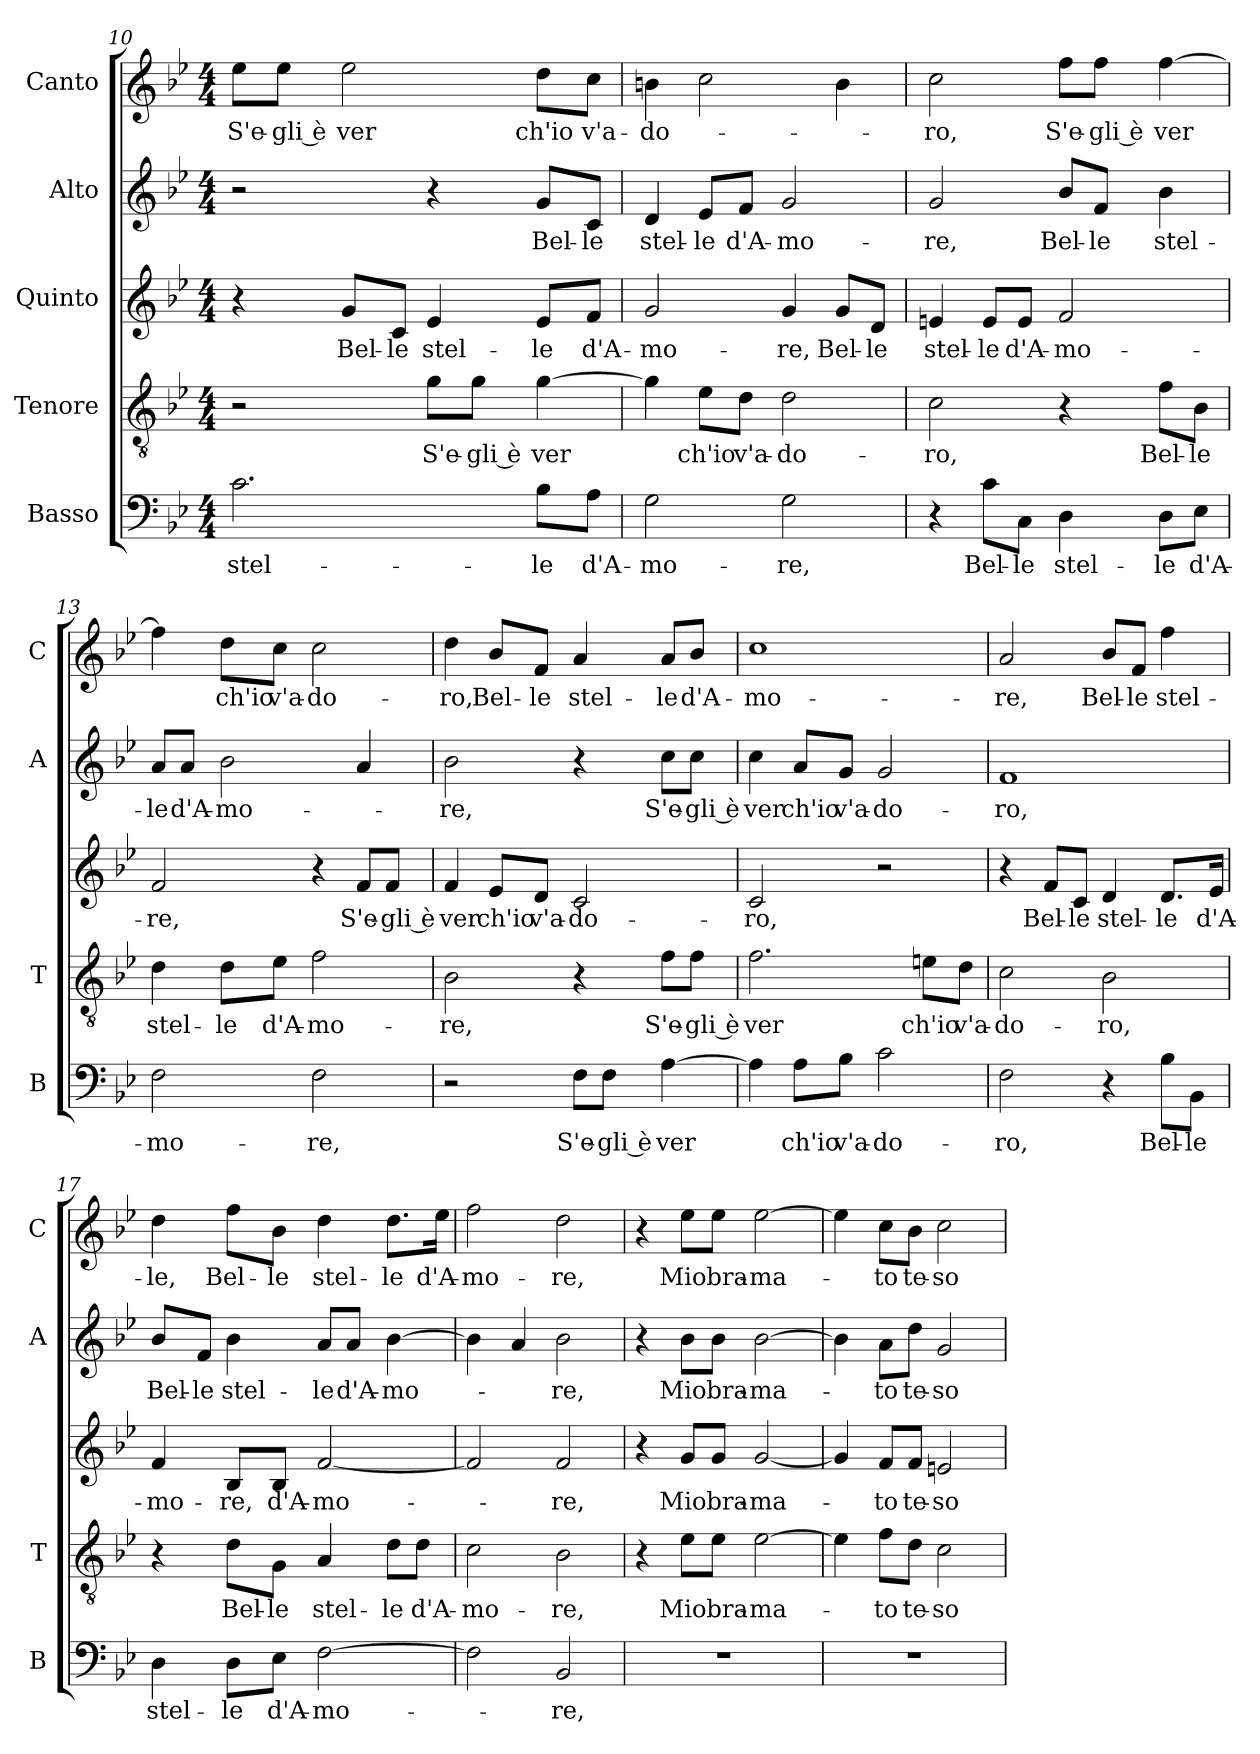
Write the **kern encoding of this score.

**kern	**text	**kern	**text	**kern	**text	**kern	**text	**kern	**text
*part5	*part5	*part4	*part4	*part3	*part3	*part2	*part2	*part1	*part1
*staff5	*staff5	*staff4	*staff4	*staff3	*staff3	*staff2	*staff2	*staff1	*staff1
*I"Basso	*	*I"Tenore	*	*I"Quinto	*	*I"Alto	*	*I"Canto	*
*I'B	*	*I'T	*	*	*	*I'A	*	*I'C	*
*clefF4	*	*clefGv2	*	*clefG2	*	*clefG2	*	*clefG2	*
*k[b-e-]	*	*k[b-e-]	*	*k[b-e-]	*	*k[b-e-]	*	*k[b-e-]	*
*B-:	*	*B-:	*	*B-:	*	*B-:	*	*B-:	*
*M4/4	*	*M4/4	*	*M4/4	*	*M4/4	*	*M4/4	*
=10	=10	=10	=10	=10	=10	=10	=10	=10	=10
!	!LO:LY:b	!	!	!	!	!	!	!	!LO:LY:b
2.c\	stel-	2r	.	4r	.	2r	.	8ee-\L	S'e-
!	!	!	!	!	!	!	!	!	!LO:LY:b
.	.	.	.	.	.	.	.	8ee-\J	-gli è
!	!	!	!	!	!LO:LY:b	!	!	!	!LO:LY:b
.	.	.	.	8g/L	Bel-	.	.	2ee-\	ver
!	!	!	!	!	!LO:LY:b	!	!	!	!
.	.	.	.	8c/J	-le	.	.	.	.
!	!	!	!LO:LY:b	!	!LO:LY:b	!	!	!	!
.	.	8g\L	S'e-	4e-/	stel-	4r	.	.	.
!	!	!	!LO:LY:b	!	!	!	!	!	!
.	.	8g\J	-gli è	.	.	.	.	.	.
!	!LO:LY:b	!	!LO:LY:b	!	!LO:LY:b	!	!LO:LY:b	!	!LO:LY:b
8B-\L	-le	[4g\	ver	8e-/L	-le	8g/L	Bel-	8dd\L	ch'io
!	!LO:LY:b	!	!	!	!LO:LY:b	!	!LO:LY:b	!	!LO:LY:b
8A\J	d'A-	.	.	8f/J	d'A-	8c/J	-le	8cc\J	v'a-
=11	=11	=11	=11	=11	=11	=11	=11	=11	=11
!	!LO:LY:b	!	!	!	!LO:LY:b	!	!LO:LY:b	!	!LO:LY:b
2G\	-mo-	4g\]	.	2g/	-mo-	4d/	stel-	4bn\	-do-
!	!	!	!LO:LY:b	!	!	!	!LO:LY:b	!	!
.	.	8e-\L	ch'io	.	.	8e-/L	-le	2cc\	.
!	!	!	!LO:LY:b	!	!	!	!LO:LY:b	!	!
.	.	8d\J	v'a-	.	.	8f/J	d'A-	.	.
!	!LO:LY:b	!	!LO:LY:b	!	!LO:LY:b	!	!LO:LY:b	!	!
2G\	-re,	2d\	-do-	4g/	-re,	2g/	-mo-	.	.
!	!	!	!	!	!LO:LY:b	!	!	!	!
.	.	.	.	8g/L	Bel-	.	.	4b\	.
!	!	!	!	!	!LO:LY:b	!	!	!	!
.	.	.	.	8d/J	-le	.	.	.	.
=12	=12	=12	=12	=12	=12	=12	=12	=12	=12
!	!	!	!LO:LY:b	!	!LO:LY:b	!	!LO:LY:b	!	!LO:LY:b
4r	.	2c\	-ro,	4en/	stel-	2g/	-re,	2cc\	-ro,
!	!LO:LY:b	!	!	!	!LO:LY:b	!	!	!	!
8c\L	Bel-	.	.	8e/L	-le	.	.	.	.
!	!LO:LY:b	!	!	!	!LO:LY:b	!	!	!	!
8C\J	-le	.	.	8e/J	d'A-	.	.	.	.
!	!LO:LY:b	!	!	!	!LO:LY:b	!	!LO:LY:b	!	!LO:LY:b
4D\	stel-	4r	.	2f/	-mo-	8b-/L	Bel-	8ff\L	S'e-
!	!	!	!	!	!	!	!LO:LY:b	!	!LO:LY:b
.	.	.	.	.	.	8f/J	-le	8ff\J	-gli è
!	!LO:LY:b	!	!LO:LY:b	!	!	!	!LO:LY:b	!	!LO:LY:b
8D\L	-le	8f\L	Bel-	.	.	4b-\	stel-	[4ff\	ver
!	!LO:LY:b	!	!LO:LY:b	!	!	!	!	!	!
8E-\J	d'A-	8B-\J	-le	.	.	.	.	.	.
!!LO:PB:g=z
=13	=13	=13	=13	=13	=13	=13	=13	=13	=13
!	!LO:LY:b	!	!LO:LY:b	!	!LO:LY:b	!	!LO:LY:b	!	!
2F\	-mo-	4d\	stel-	2f/	-re,	8a/L	-le	4ff\]	.
!	!	!	!	!	!	!	!LO:LY:b	!	!
.	.	.	.	.	.	8a/J	d'A-	.	.
!	!	!	!LO:LY:b	!	!	!	!LO:LY:b	!	!LO:LY:b
.	.	8d\L	-le	.	.	2b-\	-mo-	8dd\L	ch'io
!	!	!	!LO:LY:b	!	!	!	!	!	!LO:LY:b
.	.	8e-\J	d'A-	.	.	.	.	8cc\J	v'a-
!	!LO:LY:b	!	!LO:LY:b	!	!	!	!	!	!LO:LY:b
2F\	-re,	2f\	-mo-	4r	.	.	.	2cc\	-do-
!	!	!	!	!	!LO:LY:b	!	!	!	!
.	.	.	.	8f/L	S'e-	4a/	.	.	.
!	!	!	!	!	!LO:LY:b	!	!	!	!
.	.	.	.	8f/J	-gli è	.	.	.	.
=14	=14	=14	=14	=14	=14	=14	=14	=14	=14
!	!	!	!LO:LY:b	!	!LO:LY:b	!	!LO:LY:b	!	!LO:LY:b
2r	.	2B-\	-re,	4f/	ver	2b-\	-re,	4dd\	-ro,
!	!	!	!	!	!LO:LY:b	!	!	!	!LO:LY:b
.	.	.	.	8e-/L	ch'io	.	.	8b-/L	Bel-
!	!	!	!	!	!LO:LY:b	!	!	!	!LO:LY:b
.	.	.	.	8d/J	v'a-	.	.	8f/J	-le
!	!LO:LY:b	!	!	!	!LO:LY:b	!	!	!	!LO:LY:b
8F\L	S'e-	4r	.	2c/	-do-	4r	.	4a/	stel-
!	!LO:LY:b	!	!	!	!	!	!	!	!
8F\J	-gli è	.	.	.	.	.	.	.	.
!	!LO:LY:b	!	!LO:LY:b	!	!	!	!LO:LY:b	!	!LO:LY:b
[4A\	ver	8f\L	S'e-	.	.	8cc\L	S'e-	8a/L	-le
!	!	!	!LO:LY:b	!	!	!	!LO:LY:b	!	!LO:LY:b
.	.	8f\J	-gli è	.	.	8cc\J	-gli è	8b-/J	d'A-
=15	=15	=15	=15	=15	=15	=15	=15	=15	=15
!	!	!	!LO:LY:b	!	!LO:LY:b	!	!LO:LY:b	!	!LO:LY:b
4A\]	.	2.f\	ver	2c/	-ro,	4cc\	ver	1cc	-mo-
!	!LO:LY:b	!	!	!	!	!	!LO:LY:b	!	!
8A\L	ch'io	.	.	.	.	8a/L	ch'io	.	.
!	!LO:LY:b	!	!	!	!	!	!LO:LY:b	!	!
8B-\J	v'a-	.	.	.	.	8g/J	v'a-	.	.
!	!LO:LY:b	!	!	!	!	!	!LO:LY:b	!	!
2c\	-do-	.	.	2r	.	2g/	-do-	.	.
!	!	!	!LO:LY:b	!	!	!	!	!	!
.	.	8en\L	ch'io	.	.	.	.	.	.
!	!	!	!LO:LY:b	!	!	!	!	!	!
.	.	8d\J	v'a-	.	.	.	.	.	.
=16	=16	=16	=16	=16	=16	=16	=16	=16	=16
!	!LO:LY:b	!	!LO:LY:b	!	!	!	!LO:LY:b	!	!LO:LY:b
2F\	-ro,	2c\	-do-	4r	.	1f	-ro,	2a/	-re,
!	!	!	!	!	!LO:LY:b	!	!	!	!
.	.	.	.	8f/L	Bel-	.	.	.	.
!	!	!	!	!	!LO:LY:b	!	!	!	!
.	.	.	.	8c/J	-le	.	.	.	.
!	!	!	!LO:LY:b	!	!LO:LY:b	!	!	!	!LO:LY:b
4r	.	2B-\	-ro,	4d/	stel-	.	.	8b-/L	Bel-
!	!	!	!	!	!	!	!	!	!LO:LY:b
.	.	.	.	.	.	.	.	8f/J	-le
!	!LO:LY:b	!	!	!	!LO:LY:b	!	!	!	!LO:LY:b
8B-\L	Bel-	.	.	8.d/L	-le	.	.	4ff\	stel-
!	!LO:LY:b	!	!	!	!	!	!	!	!
8BB-\J	-le	.	.	.	.	.	.	.	.
!	!	!	!	!	!LO:LY:b	!	!	!	!
.	.	.	.	16e-/Jk	d'A-	.	.	.	.
!!LO:LB:g=z
=17	=17	=17	=17	=17	=17	=17	=17	=17	=17
!	!LO:LY:b	!	!	!	!LO:LY:b	!	!LO:LY:b	!	!LO:LY:b
4D\	stel-	4r	.	4f/	-mo-	8b-/L	Bel-	4dd\	-le,
!	!	!	!	!	!	!	!LO:LY:b	!	!
.	.	.	.	.	.	8f/J	-le	.	.
!	!LO:LY:b	!	!LO:LY:b	!	!LO:LY:b	!	!LO:LY:b	!	!LO:LY:b
8D\L	-le	8d\L	Bel-	8B-/L	-re,	4b-\	stel-	8ff\L	Bel-
!	!LO:LY:b	!	!LO:LY:b	!	!LO:LY:b	!	!	!	!LO:LY:b
8E-\J	d'A-	8G\J	-le	8B-/J	d'A-	.	.	8b-\J	-le
!	!LO:LY:b	!	!LO:LY:b	!	!LO:LY:b	!	!LO:LY:b	!	!LO:LY:b
[2F\	-mo-	4A/	stel-	[2f/	-mo-	8a/L	-le	4dd\	stel-
!	!	!	!	!	!	!	!LO:LY:b	!	!
.	.	.	.	.	.	8a/J	d'A-	.	.
!	!	!	!LO:LY:b	!	!	!	!LO:LY:b	!	!LO:LY:b
.	.	8d\L	-le	.	.	[4b-\	-mo-	8.dd\L	-le
!	!	!	!LO:LY:b	!	!	!	!	!	!
.	.	8d\J	d'A-	.	.	.	.	.	.
!	!	!	!	!	!	!	!	!	!LO:LY:b
.	.	.	.	.	.	.	.	16ee-\Jk	d'A-
=18	=18	=18	=18	=18	=18	=18	=18	=18	=18
!	!	!	!LO:LY:b	!	!	!	!	!	!LO:LY:b
2F\]	.	2c\	-mo-	2f/]	.	4b-\]	.	2ff\	-mo-
.	.	.	.	.	.	4a/	.	.	.
!	!LO:LY:b	!	!LO:LY:b	!	!LO:LY:b	!	!LO:LY:b	!	!LO:LY:b
2BB-/	-re,	2B-\	-re,	2f/	-re,	2b-\	-re,	2dd\	-re,
=19	=19	=19	=19	=19	=19	=19	=19	=19	=19
1r	.	4r	.	4r	.	4r	.	4r	.
!	!	!	!LO:LY:b	!	!LO:LY:b	!	!LO:LY:b	!	!LO:LY:b
.	.	8e-\L	Mio	8g/L	Mio	8b-\L	Mio	8ee-\L	Mio
!	!	!	!LO:LY:b	!	!LO:LY:b	!	!LO:LY:b	!	!LO:LY:b
.	.	8e-\J	bra-	8g/J	bra-	8b-\J	bra-	8ee-\J	bra-
!	!	!	!LO:LY:b	!	!LO:LY:b	!	!LO:LY:b	!	!LO:LY:b
.	.	[2e-\	-ma-	[2g/	-ma-	[2b-\	-ma-	[2ee-\	-ma-
=20	=20	=20	=20	=20	=20	=20	=20	=20	=20
1r	.	4e-\]	.	4g/]	.	4b-\]	.	4ee-\]	.
!	!	!	!LO:LY:b	!	!LO:LY:b	!	!LO:LY:b	!	!LO:LY:b
.	.	8f\L	-to	8f/L	-to	8a\L	-to	8cc\L	-to
!	!	!	!LO:LY:b	!	!LO:LY:b	!	!LO:LY:b	!	!LO:LY:b
.	.	8d\J	te-	8f/J	te-	8dd\J	te-	8b-\J	te-
!	!	!	!LO:LY:b	!	!LO:LY:b	!	!LO:LY:b	!	!LO:LY:b
.	.	2c\	-so-	2en/	-so-	2g/	-so-	2cc\	-so-
=	=	=	=	=	=	=	=	=	=
*-	*-	*-	*-	*-	*-	*-	*-	*-	*-
